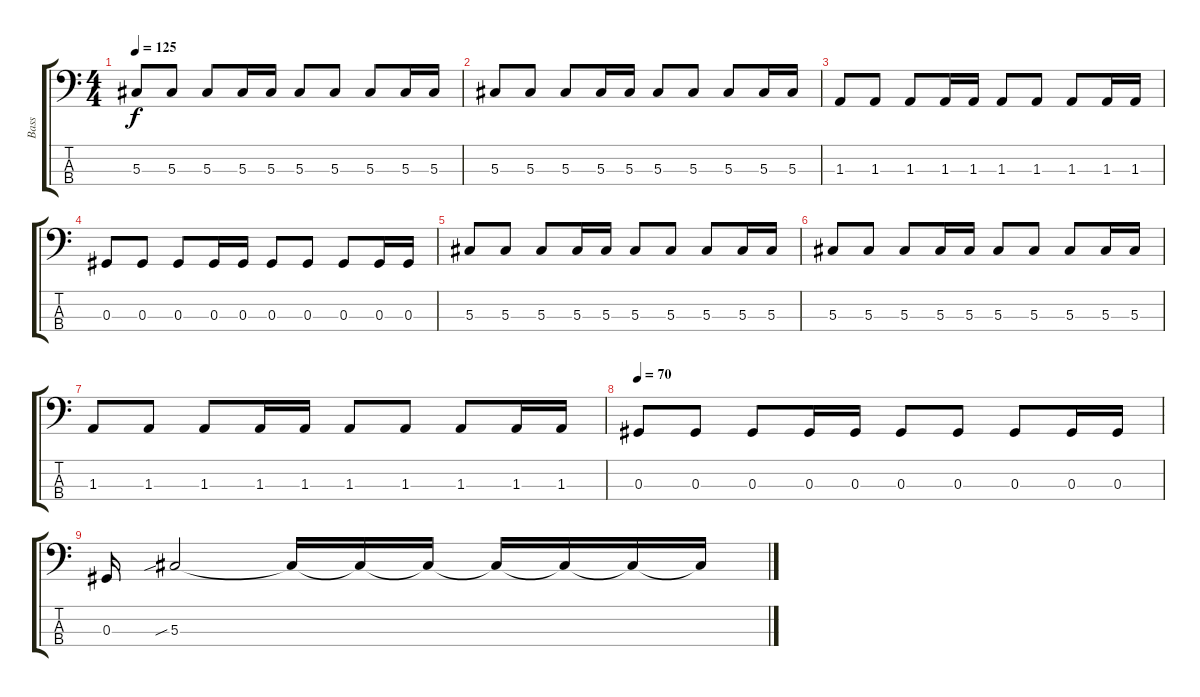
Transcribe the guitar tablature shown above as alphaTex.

\track ("Bass" "Bass") {instrument electricbasspick}
\staff {score tabs}
\tuning (Gb2 Db2 Ab1 Eb1) {hide}
\ts (4 4)
\tempo 125
\clef f4
\ks c
5.3.8{dy f} 5.3.8 5.3.8 5.3.16 5.3.16 5.3.8 5.3.8 5.3.8 5.3.16 5.3.16 |
5.3.8 5.3.8 5.3.8 5.3.16 5.3.16 5.3.8 5.3.8 5.3.8 5.3.16 5.3.16 |
1.3.8 1.3.8 1.3.8 1.3.16 1.3.16 1.3.8 1.3.8 1.3.8 1.3.16 1.3.16 |
0.3.8 0.3.8 0.3.8 0.3.16 0.3.16 0.3.8 0.3.8 0.3.8 0.3.16 0.3.16 |
5.3.8 5.3.8 5.3.8 5.3.16 5.3.16 5.3.8 5.3.8 5.3.8 5.3.16 5.3.16 |
5.3.8 5.3.8 5.3.8 5.3.16 5.3.16 5.3.8 5.3.8 5.3.8 5.3.16 5.3.16 |
1.3.8 1.3.8 1.3.8 1.3.16 1.3.16 1.3.8 1.3.8 1.3.8 1.3.16 1.3.16 |
\tempo 70
0.3.8 0.3.8 0.3.8 0.3.16 0.3.16 0.3.8 0.3.8 0.3.8 0.3.16 0.3.16 |
0.3.16 5.3{sib}.2 5.3{t}.16 5.3{t}.16 5.3{t}.16 5.3{t}.16 5.3{t}.16 5.3{t}.16 5.3{t}.16
